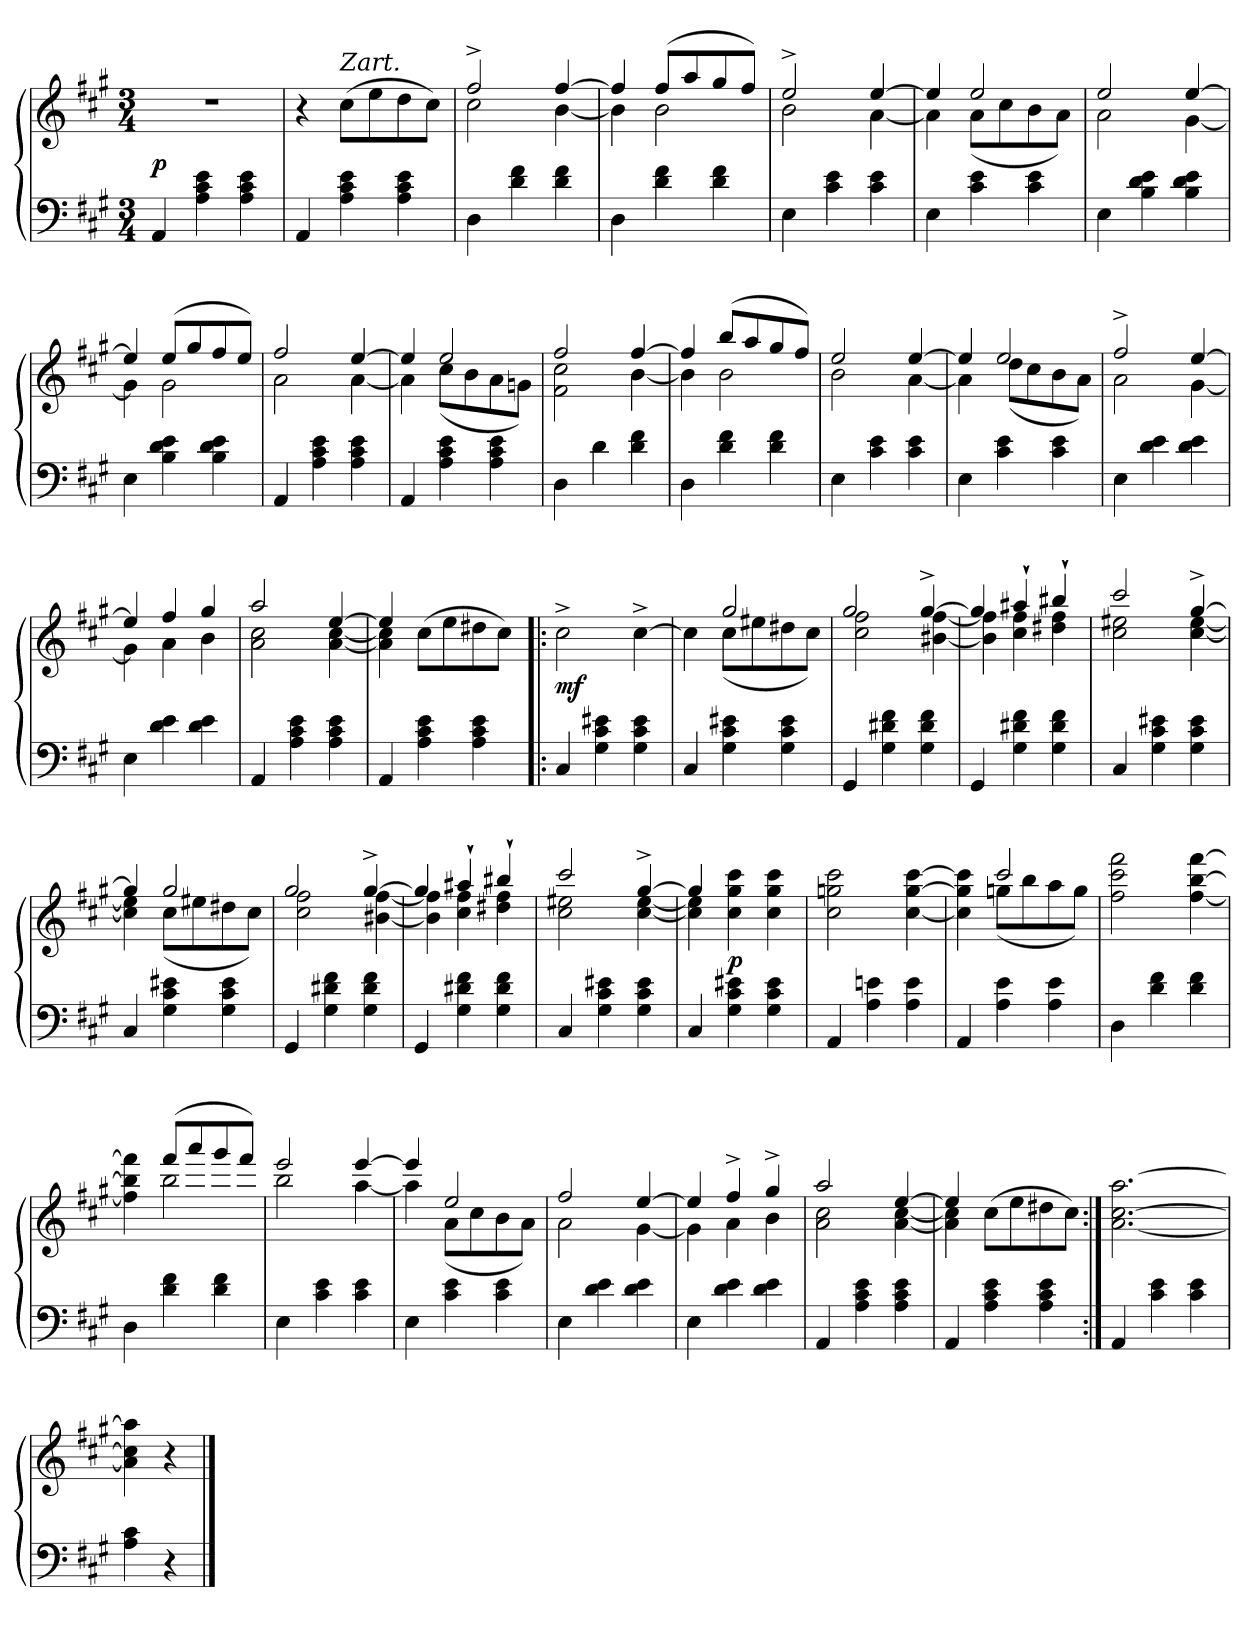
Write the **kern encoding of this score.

**kern	**kern	**dynam
*part1	*part1	*part1
*staff2	*staff1	*staff1/2
*clefF4	*clefG2	*
*k[f#c#g#]	*k[f#c#g#]	*
*A:	*A:	*
*M3/4	*M3/4	*
*MM160	*MM160	*
=1	=1	=1
4AA	2.r	p
4A 4c# 4e	.	.
4A 4c# 4e	.	.
=	=	=
4AA	4r	.
!	!LO:TX:a:i:t=Zart.	!
4A 4c# 4e	(8cc#L	.
.	8ee	.
4A 4c# 4e	8dd	.
.	8cc#J)	.
=	=	=
*	*^	*
4D	2ff#^	2cc#	.
4d 4f#	.	.	.
4d 4f#	[4ff#	[4b	.
=	=	=	=
4D	4ff#]	4b]	.
4d 4f#	(8ff#L	2b	.
.	8aa	.	.
4d 4f#	8gg#	.	.
.	8ff#J)	.	.
=	=	=	=
4E	2ee^	2b	.
4c# 4e	.	.	.
4c# 4e	[4ee	[4a	.
=	=	=	=
4E	4ee]	4a]	.
4c# 4e	2ee	(8aL	.
.	.	8cc#	.
4c# 4e	.	8b	.
.	.	8aJ)	.
=	=	=	=
4E	2ee	2a	.
4B 4d 4e	.	.	.
4B 4d 4e	[4ee	[4g#	.
=	=	=	=
4E	4ee]	4g#]	.
4B 4d 4e	(8eeL	2g#	.
.	8gg#	.	.
4B 4d 4e	8ff#	.	.
.	8eeJ)	.	.
=	=	=	=
4AA	2ff#	2a	.
4A 4c# 4e	.	.	.
4A 4c# 4e	[4ee	[4a	.
=	=	=	=
4AA	4ee]	4a]	.
4A 4c# 4e	2ee	(8cc#L	.
.	.	8b	.
4A 4c# 4e	.	8a	.
.	.	8gnJ)	.
=	=	=	=
4D	2ff#	2f# 2cc#	.
4d	.	.	.
4d 4f#	[4ff#	[4b	.
=	=	=	=
4D	4ff#]	4b]	.
4d 4f#	(8bbL	2b	.
.	8aa	.	.
4d 4f#	8gg#	.	.
.	8ff#J)	.	.
=	=	=	=
4E	2ee	2b	.
4c# 4e	.	.	.
4c# 4e	[4ee	[4a	.
=	=	=	=
4E	4ee]	4a]	.
4c# 4e	2ee	(8ddL	.
.	.	8cc#	.
4c# 4e	.	8b	.
.	.	8aJ)	.
=	=	=	=
4E	2ff#^	2a	.
4d 4e	.	.	.
4d 4e	[4ee	[4g#	.
=	=	=	=
4E	4ee]	4g#]	.
4d 4e	4ff#	4a	.
4d 4e	4gg#	4b	.
=	=	=	=
4AA	2aa	2a 2cc#	.
4A 4c# 4e	.	.	.
4A 4c# 4e	[4ee	[4a [4cc#	.
=	=	=	=
4AA	4ee]	4a] 4cc#]	.
4A 4c# 4e	(8cc#L	2ryy	.
.	8ee	.	.
4A 4c# 4e	8dd#X	.	.
.	8cc#J)	.	.
*	*v	*v	*
=!|:	=!|:	=!|:
4C#	2cc#^	mf
4G# 4c# 4e#X	.	.
4G# 4c# 4e#	[4cc#^	.
=	=	=
*	*^	*
4C#	4cc#]	4ryy	.
4G# 4c# 4e#X	2gg#	(8cc#L	.
.	.	8ee#X	.
4G# 4c# 4e#	.	8dd#X	.
.	.	8cc#J)	.
=	=	=	=
4GG#	2gg#	2cc# 2ff#	.
4G# 4d#X 4f#	.	.	.
4G# 4d# 4f#	[4gg#^	[4b#X [4ff#	.
=	=	=	=
4GG#	4gg#]	4b#] 4ff#]	.
4G# 4d#X 4f#	4aa#X`	4cc# 4ff#	.
4G# 4d# 4f#	4bb#X`	4dd#X 4ff#	.
=	=	=	=
4C#	2ccc#	2cc# 2ee#X	.
4G# 4c# 4e#X	.	.	.
4G# 4c# 4e#	[4gg#^	[4cc# [4ee#	.
=	=	=	=
4C#	4gg#]	4cc#] 4ee#]	.
4G# 4c# 4e#X	2gg#	(8cc#L	.
.	.	8ee#X	.
4G# 4c# 4e#	.	8dd#X	.
.	.	8cc#J)	.
=	=	=	=
4GG#	2gg#	2cc# 2ff#	.
4G# 4d#X 4f#	.	.	.
4G# 4d# 4f#	[4gg#^	[4b#X [4ff#	.
=	=	=	=
4GG#	4gg#]	4b#] 4ff#]	.
4G# 4d#X 4f#	4aa#X`	4cc# 4ff#	.
4G# 4d# 4f#	4bb#X`	4dd#X 4ff#	.
=	=	=	=
4C#	2ccc#	2cc# 2ee#X	.
4G# 4c# 4e#X	.	.	.
4G# 4c# 4e#	[4gg#^	[4cc# [4ee#	.
=	=	=	=
4C#	4gg#]	4cc#] 4ee#]	.
4G# 4c# 4e#X	4cc# 4gg# 4ccc#	2ryy	p
4G# 4c# 4e#	4cc# 4gg# 4ccc#	.	.
*	*v	*v	*
=	=	=
4AA	2cc# 2ggn 2ccc#	.
4A 4en	.	.
4A 4e	[4cc# [4gg [4ccc#	.
=	=	=
*	*^	*
4AA	4cc#] 4gg] 4ccc#]	4ryy	.
4A 4e	2ccc#	(8ggnL	.
.	.	8bb	.
4A 4e	.	8aa	.
.	.	8ggJ)	.
*	*v	*v	*
=	=	=
4D	2ff# 2ccc# 2fff#	.
4d 4f#	.	.
4d 4f#	[4ff# [4bb [4fff#	.
=	=	=
*	*^	*
4D	4ff#] 4bb] 4fff#]	4ryy	.
4d 4f#	(8fff#L	2bb	.
.	8aaa	.	.
4d 4f#	8ggg#	.	.
.	8fff#J)	.	.
=	=	=	=
4E	2eee	2bb	.
4c# 4e	.	.	.
4c# 4e	[4eee	[4aa	.
=	=	=	=
4E	4eee]	4aa]	.
4c# 4e	2ee	(8aL	.
.	.	8cc#	.
4c# 4e	.	8b	.
.	.	8aJ)	.
=	=	=	=
4E	2ff#	2a	.
4d 4e	.	.	.
4d 4e	[4ee	[4g#	.
=	=	=	=
4E	4ee]	4g#]	.
4d 4e	4ff#^	4a	.
4d 4e	4gg#^	4b	.
=	=	=	=
4AA	2aa	2a 2cc#	.
4A 4c# 4e	.	.	.
4A 4c# 4e	[4ee	[4a [4cc#	.
=	=	=	=
4AA	4ee]	4a] 4cc#]	.
4A 4c# 4e	(8cc#L	2ryy	.
.	8ee	.	.
4A 4c# 4e	8dd#X	.	.
.	8cc#J)	.	.
*	*v	*v	*
=:|!	=:|!	=:|!
4AA	[2.a [2.cc# [2.aa	.
4c# 4e	.	.
4c# 4e	.	.
=	=	=
4A 4c#	4a] 4cc#] 4aa]	.
4r	4r	.
==	==	==
*-	*-	*-
